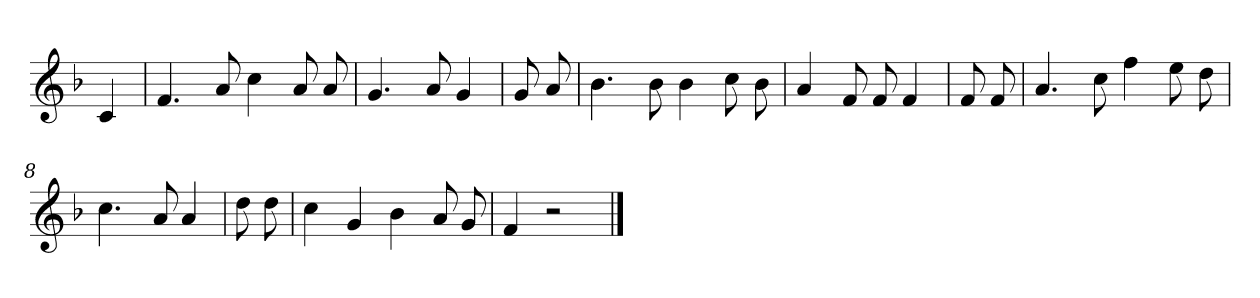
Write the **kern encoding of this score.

**kern
*part1
*staff1
*clefG2
*k[b-]
*F:
=
4c
=1
4.f
8a
4cc
8a
8a
=2
4.g
8a
4g
=3
8g
8a
=4
4.b-
8b-
4b-
8cc
8b-
=5
4a
8f
8f
4f
=6
8f
8f
=7
4.a
8cc
4ff
8ee
8dd
=8
4.cc
8a
4a
=9
8dd
8dd
=10
4cc
4g
4b-
8a
8g
=11
4f
2r
==
*-
